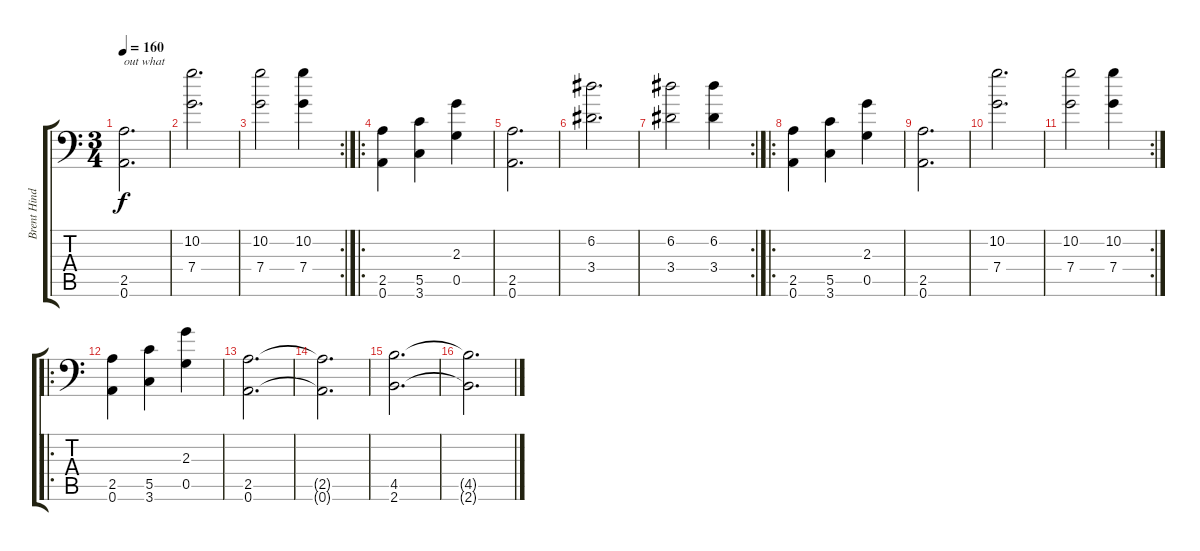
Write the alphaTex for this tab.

\track ("Brent Hinds" "Brent Hind") {instrument distortionguitar}
\staff {score tabs}
\tuning (D4 A3 F3 C3 G2 A1) {hide}
\ts (3 4)
\tempo 160
\clef f4
\ks c
(2.5 0.6).2{d txt "out what" dy f} |
(10.2 7.4).2{d} |
\rc 2
(10.2 7.4).2 (10.2 7.4).4 |
\ro
(2.5 0.6).4 (5.5 3.6).4 (2.3 0.5).4 |
(2.5 0.6).2{d} |
(6.2 3.4).2{d} |
\rc 2
(6.2 3.4).2 (6.2 3.4).4 |
\ro
(2.5 0.6).4 (5.5 3.6).4 (2.3 0.5).4 |
(2.5 0.6).2{d} |
(10.2 7.4).2{d} |
\rc 2
(10.2 7.4).2 (10.2 7.4).4 |
\ro
(2.5 0.6).4 (5.5 3.6).4 (2.3 0.5).4 |
(2.5 0.6).2{d} |
(2.5{t} 0.6{t}).2{d} |
(4.5 2.6).2{d} |
(4.5{t} 2.6{t}).2{d}
